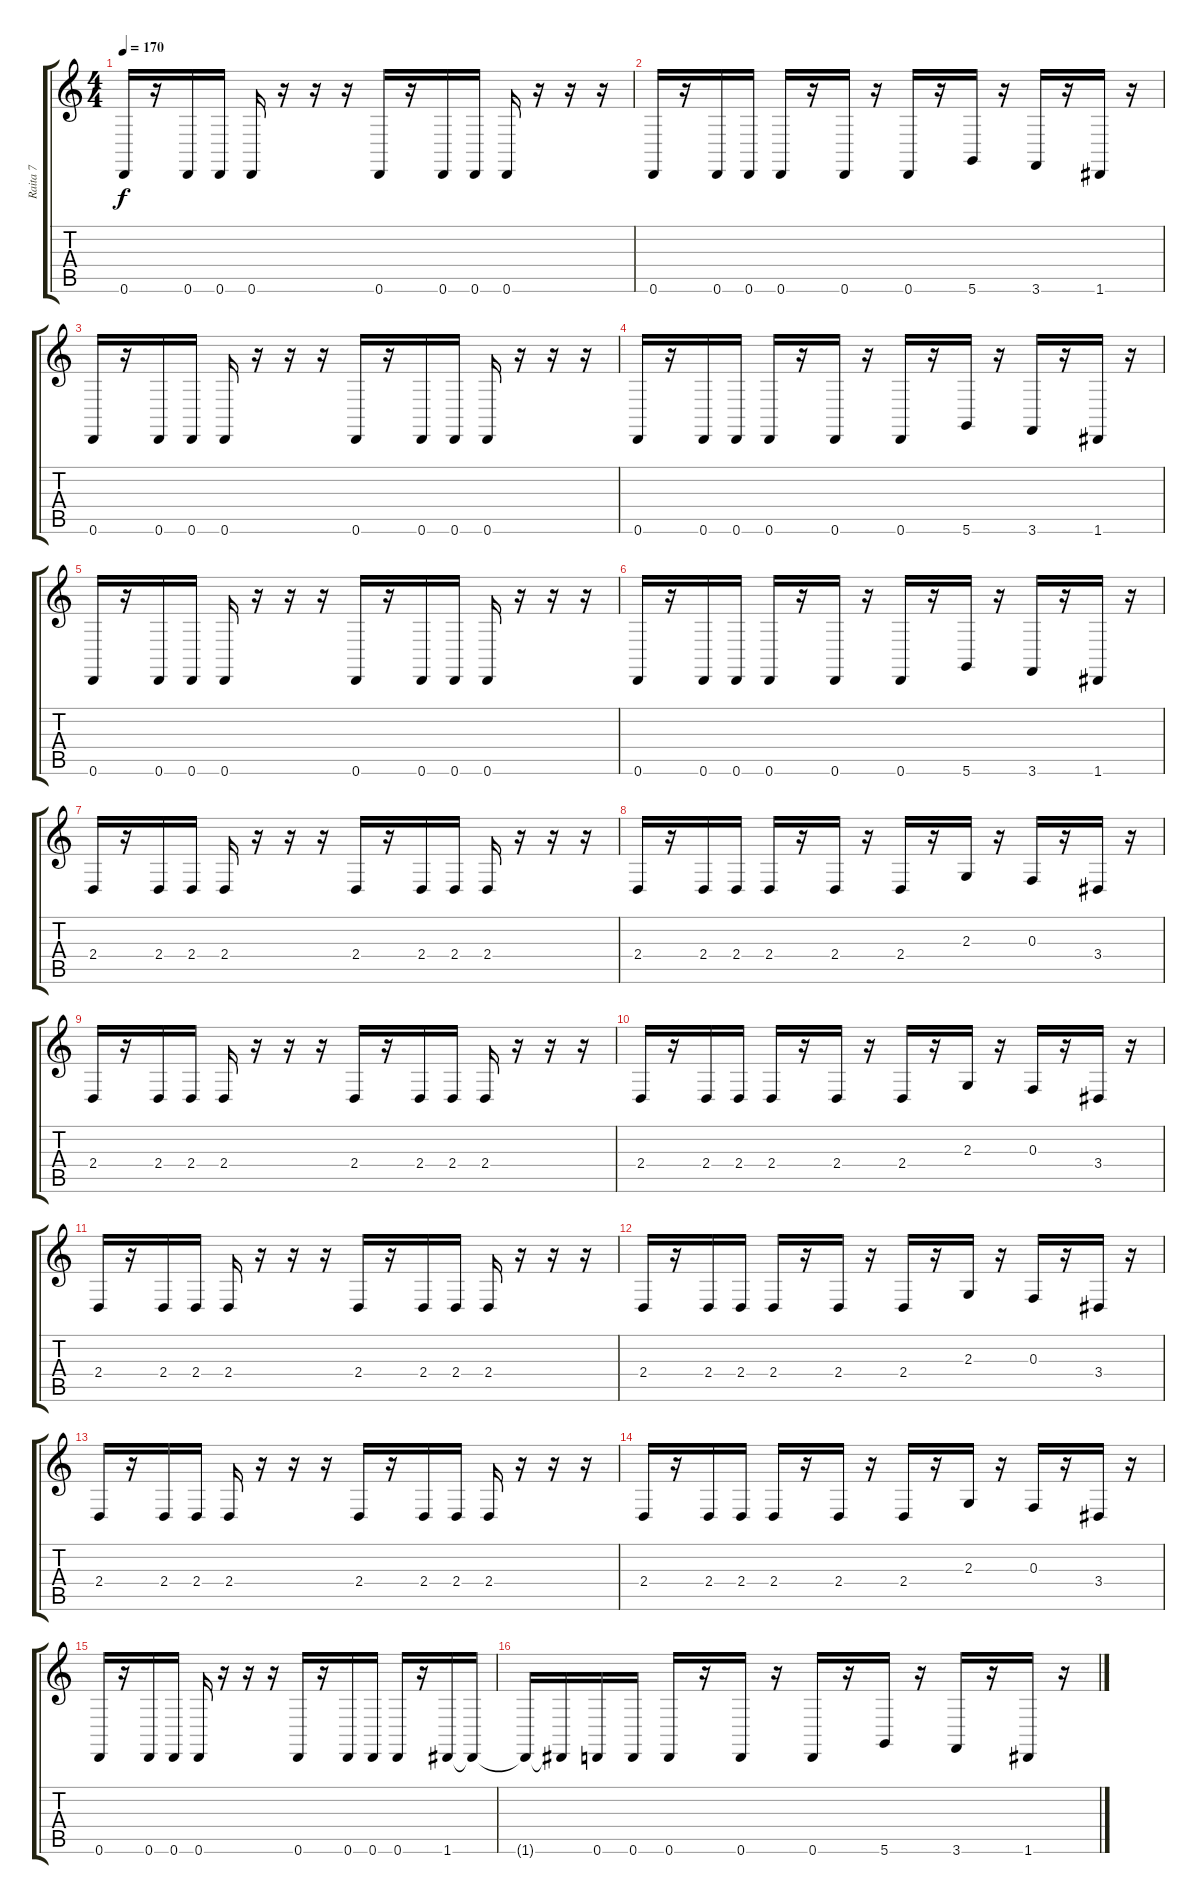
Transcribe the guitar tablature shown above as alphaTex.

\track ("Raita 7" "Raita 7") {instrument cello}
\staff {score tabs}
\tuning (D4 A3 F3 C3 G2 D2) {hide}
\ts (4 4)
\tempo 170
\clef g2
\ks c
0.6.16{dy f} r.16 0.6.16 0.6.16 0.6.16 r.16 r.16 r.16 0.6.16 r.16 0.6.16 0.6.16 0.6.16 r.16 r.16 r.16 |
0.6.16 r.16 0.6.16 0.6.16 0.6.16 r.16 0.6.16 r.16 0.6.16 r.16 5.6.16 r.16 3.6.16 r.16 1.6.16 r.16 |
0.6.16 r.16 0.6.16 0.6.16 0.6.16 r.16 r.16 r.16 0.6.16 r.16 0.6.16 0.6.16 0.6.16 r.16 r.16 r.16 |
0.6.16 r.16 0.6.16 0.6.16 0.6.16 r.16 0.6.16 r.16 0.6.16 r.16 5.6.16 r.16 3.6.16 r.16 1.6.16 r.16 |
0.6.16 r.16 0.6.16 0.6.16 0.6.16 r.16 r.16 r.16 0.6.16 r.16 0.6.16 0.6.16 0.6.16 r.16 r.16 r.16 |
0.6.16 r.16 0.6.16 0.6.16 0.6.16 r.16 0.6.16 r.16 0.6.16 r.16 5.6.16 r.16 3.6.16 r.16 1.6.16 r.16 |
2.4.16 r.16 2.4.16 2.4.16 2.4.16 r.16 r.16 r.16 2.4.16 r.16 2.4.16 2.4.16 2.4.16 r.16 r.16 r.16 |
2.4.16 r.16 2.4.16 2.4.16 2.4.16 r.16 2.4.16 r.16 2.4.16 r.16 2.3.16 r.16 0.3.16 r.16 3.4.16 r.16 |
2.4.16 r.16 2.4.16 2.4.16 2.4.16 r.16 r.16 r.16 2.4.16 r.16 2.4.16 2.4.16 2.4.16 r.16 r.16 r.16 |
2.4.16 r.16 2.4.16 2.4.16 2.4.16 r.16 2.4.16 r.16 2.4.16 r.16 2.3.16 r.16 0.3.16 r.16 3.4.16 r.16 |
2.4.16 r.16 2.4.16 2.4.16 2.4.16 r.16 r.16 r.16 2.4.16 r.16 2.4.16 2.4.16 2.4.16 r.16 r.16 r.16 |
2.4.16 r.16 2.4.16 2.4.16 2.4.16 r.16 2.4.16 r.16 2.4.16 r.16 2.3.16 r.16 0.3.16 r.16 3.4.16 r.16 |
2.4.16 r.16 2.4.16 2.4.16 2.4.16 r.16 r.16 r.16 2.4.16 r.16 2.4.16 2.4.16 2.4.16 r.16 r.16 r.16 |
2.4.16 r.16 2.4.16 2.4.16 2.4.16 r.16 2.4.16 r.16 2.4.16 r.16 2.3.16 r.16 0.3.16 r.16 3.4.16 r.16 |
0.6.16 r.16 0.6.16 0.6.16 0.6.16 r.16 r.16 r.16 0.6.16 r.16 0.6.16 0.6.16 0.6.16 r.16 1.6.16 1.6{t}.16 |
1.6{t}.16 1.6{t}.16 0.6.16 0.6.16 0.6.16 r.16 0.6.16 r.16 0.6.16 r.16 5.6.16 r.16 3.6.16 r.16 1.6.16 r.16
